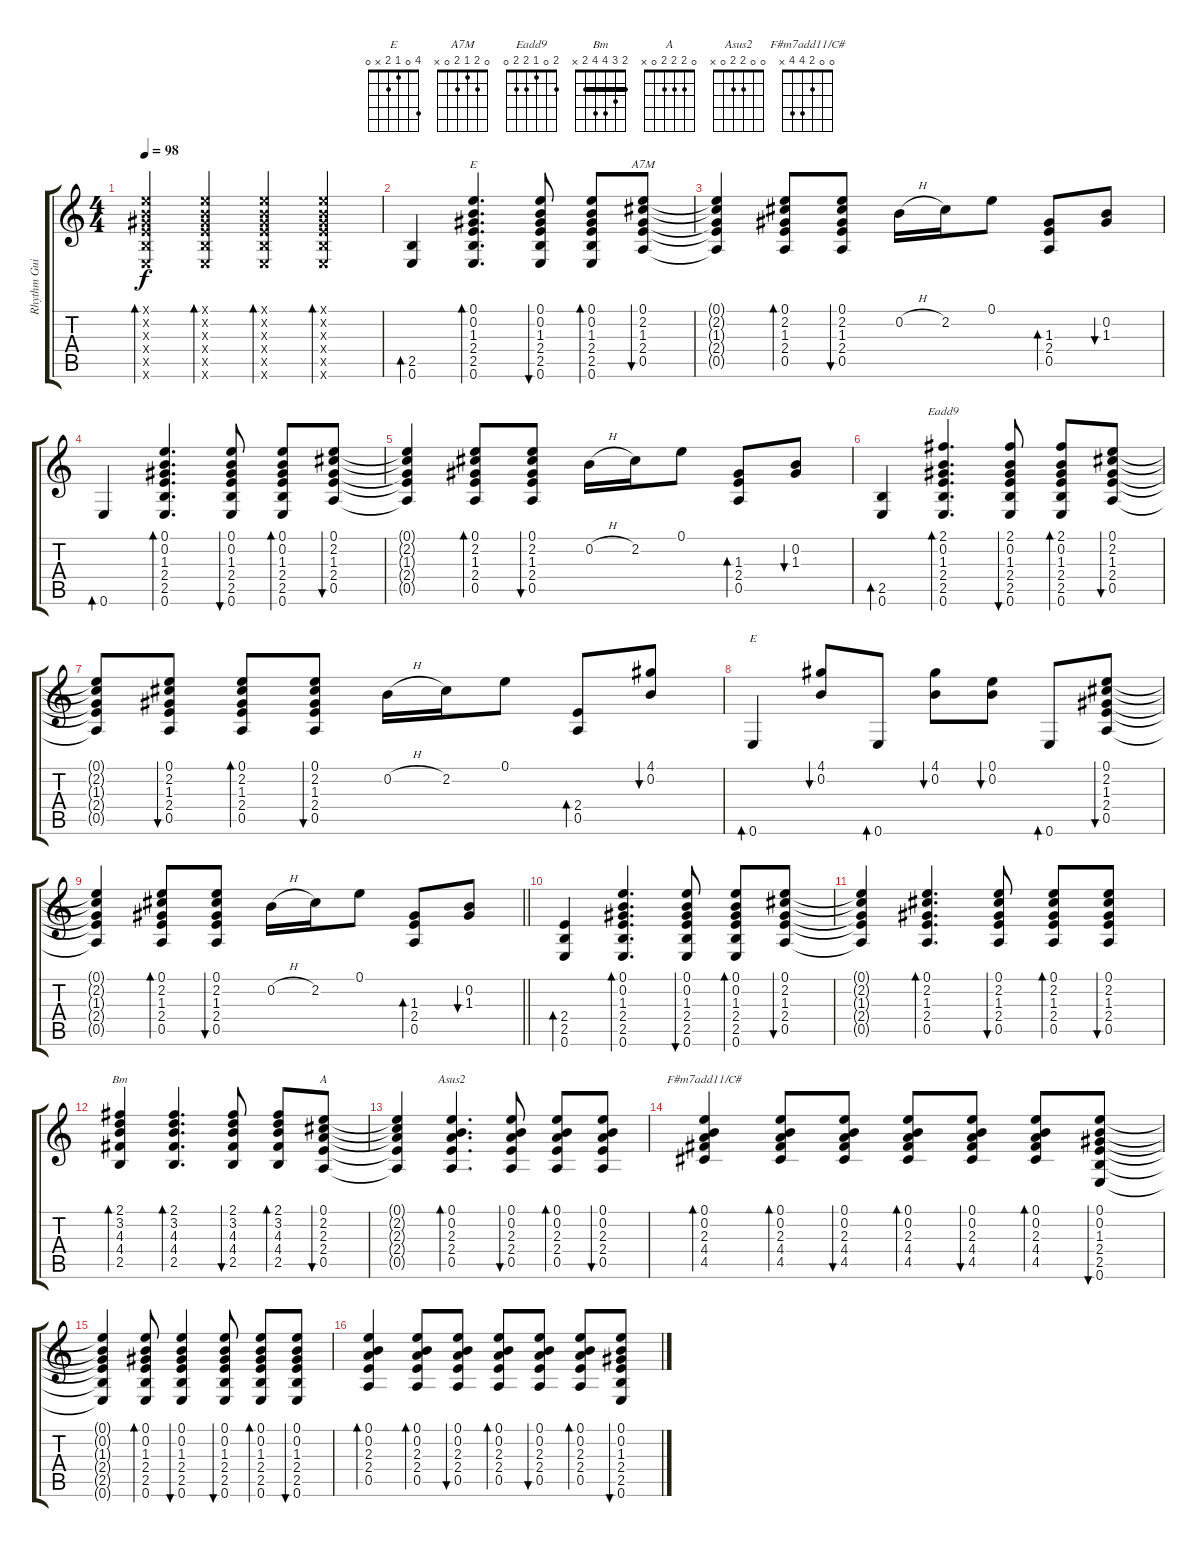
\track ("Rhythm Guitar" "Rhythm Gui") {instrument acousticguitarsteel}
\staff {score tabs}
\tuning (E4 B3 G3 D3 A2 E2) {hide}
\chord ("E" 0 0 1 2 2 0)
\chord ("A7M" 0 2 1 2 0 x)
\chord ("Eadd9" 2 0 1 2 2 0)
\chord ("E" 4 0 1 2 x 0)
\chord ("Bm" 2 3 4 4 2 x) {barre 2}
\chord ("A" 0 2 2 2 0 x)
\chord ("Asus2" 0 0 2 2 0 x)
\chord ("F#m7add11/C#" 0 0 2 4 4 x)
\ts (4 4)
\tempo 98
\clef g2
\ks c
(0.1{x} 0.2{x} 1.3{x} 2.4{x} 2.5{x} 0.6{x}).4{bd 30 dy f instrument acousticguitarsteel} (0.1{x} 0.2{x} 1.3{x} 2.4{x} 2.5{x} 0.6{x}).4{bd 30} (0.1{x} 0.2{x} 1.3{x} 2.4{x} 2.5{x} 0.6{x}).4{bd 30} (0.1{x} 0.2{x} 1.3{x} 2.4{x} 2.5{x} 0.6{x}).4{bd 30} |
(2.5 0.6).4{bd 30} (0.1 0.2 1.3 2.4 2.5 0.6).4{d bd 30 ch "E"} (0.1 0.2 1.3 2.4 2.5 0.6).8{bu 30} (0.1 0.2 1.3 2.4 2.5 0.6).8{bd 30} (0.1 2.2 1.3 2.4 0.5).8{bu 30 ch "A7M"} |
(0.1{t} 2.2{t} 1.3{t} 2.4{t} 0.5{t}).4 (0.1 2.2 1.3 2.4 0.5).8{bd 30} (0.1 2.2 1.3 2.4 0.5).8{bu 30} 0.2{h}.16 2.2.16 0.1.8 (1.3 2.4 0.5).8{bd 30} (0.2 1.3).8{bu 30} |
0.6.4{bd 30} (0.1 0.2 1.3 2.4 2.5 0.6).4{d bd 30} (0.1 0.2 1.3 2.4 2.5 0.6).8{bu 30} (0.1 0.2 1.3 2.4 2.5 0.6).8{bd 30} (0.1 2.2 1.3 2.4 0.5).8{bu 30} |
(0.1{t} 2.2{t} 1.3{t} 2.4{t} 0.5{t}).4 (0.1 2.2 1.3 2.4 0.5).8{bd 30} (0.1 2.2 1.3 2.4 0.5).8{bu 30} 0.2{h}.16 2.2.16 0.1.8 (1.3 2.4 0.5).8{bd 30} (0.2 1.3).8{bu 30} |
(2.5 0.6).4{bd 30} (2.1 0.2 1.3 2.4 2.5 0.6).4{d bd 30 ch "Eadd9"} (2.1 0.2 1.3 2.4 2.5 0.6).8{bu 30} (2.1 0.2 1.3 2.4 2.5 0.6).8{bd 30} (0.1 2.2 1.3 2.4 0.5).8{bu 30} |
(0.1{t} 2.2{t} 1.3{t} 2.4{t} 0.5{t}).8 (0.1 2.2 1.3 2.4 0.5).8{bu 30} (0.1 2.2 1.3 2.4 0.5).8{bd 30} (0.1 2.2 1.3 2.4 0.5).8{bu 30} 0.2{h}.16 2.2.16 0.1.8 (2.4 0.5).8{bd 30} (4.1 0.2).8{bu 30} |
0.6.4{bd 30 ch "E"} (4.1 0.2).8{bu 30} 0.6.8{bd 30} (4.1 0.2).8{bu 30} (0.1 0.2).8{bu 30} 0.6.8{bd 30} (0.1 2.2 1.3 2.4 0.5).8{bu 30} |
\barLineRight lightlight
(0.1{t} 2.2{t} 1.3{t} 2.4{t} 0.5{t}).4 (0.1 2.2 1.3 2.4 0.5).8{bd 30} (0.1 2.2 1.3 2.4 0.5).8{bu 30} 0.2{h}.16 2.2.16 0.1.8 (1.3 2.4 0.5).8{bd 30} (0.2 1.3).8{bu 30} |
(2.4 2.5 0.6).4{bd 30} (0.1 0.2 1.3 2.4 2.5 0.6).4{d bd 30} (0.1 0.2 1.3 2.4 2.5 0.6).8{bu 30} (0.1 0.2 1.3 2.4 2.5 0.6).8{bd 30} (0.1 2.2 1.3 2.4 0.5).8{bu 30} |
(0.1{t} 2.2{t} 1.3{t} 2.4{t} 0.5{t}).4 (0.1 2.2 1.3 2.4 0.5).4{d bd 30} (0.1 2.2 1.3 2.4 0.5).8{bu 30} (0.1 2.2 1.3 2.4 0.5).8{bd 30} (0.1 2.2 1.3 2.4 0.5).8{bu 30} |
(2.1 3.2 4.3 4.4 2.5).4{bd 30 ch "Bm"} (2.1 3.2 4.3 4.4 2.5).4{d bd 30} (2.1 3.2 4.3 4.4 2.5).8{bu 30} (2.1 3.2 4.3 4.4 2.5).8{bd 30} (0.1 2.2 2.3 2.4 0.5).8{bu 30 ch "A"} |
(0.1{t} 2.2{t} 2.3{t} 2.4{t} 0.5{t}).4 (0.1 0.2 2.3 2.4 0.5).4{d bd 30 ch "Asus2"} (0.1 0.2 2.3 2.4 0.5).8{bu 30} (0.1 0.2 2.3 2.4 0.5).8{bd 30} (0.1 0.2 2.3 2.4 0.5).8{bu 30} |
(0.1 0.2 2.3 4.4 4.5).4{bd 30 ch "F#m7add11/C#"} (0.1 0.2 2.3 4.4 4.5).8{bd 30} (0.1 0.2 2.3 4.4 4.5).8{bu 30} (0.1 0.2 2.3 4.4 4.5).8{bd 30} (0.1 0.2 2.3 4.4 4.5).8{bu 30} (0.1 0.2 2.3 4.4 4.5).8{bd 30} (0.1 0.2 1.3 2.4 2.5 0.6).8{bu 30} |
(0.1{t} 0.2{t} 1.3{t} 2.4{t} 2.5{t} 0.6{t}).4 (0.1 0.2 1.3 2.4 2.5 0.6).8{bd 30} (0.1 0.2 1.3 2.4 2.5 0.6).4{bu 30} (0.1 0.2 1.3 2.4 2.5 0.6).8{bu 30} (0.1 0.2 1.3 2.4 2.5 0.6).8{bd 30} (0.1 0.2 1.3 2.4 2.5 0.6).8{bu 30} |
(0.1 0.2 2.3 2.4 0.5).4{bd 30} (0.1 0.2 2.3 2.4 0.5).8{bd 30} (0.1 0.2 2.3 2.4 0.5).8{bu 30} (0.1 0.2 2.3 2.4 0.5).8{bd 30} (0.1 0.2 2.3 2.4 0.5).8{bu 30} (0.1 0.2 2.3 2.4 0.5).8{bd 30} (0.1 0.2 1.3 2.4 2.5 0.6).8{bu 30}
